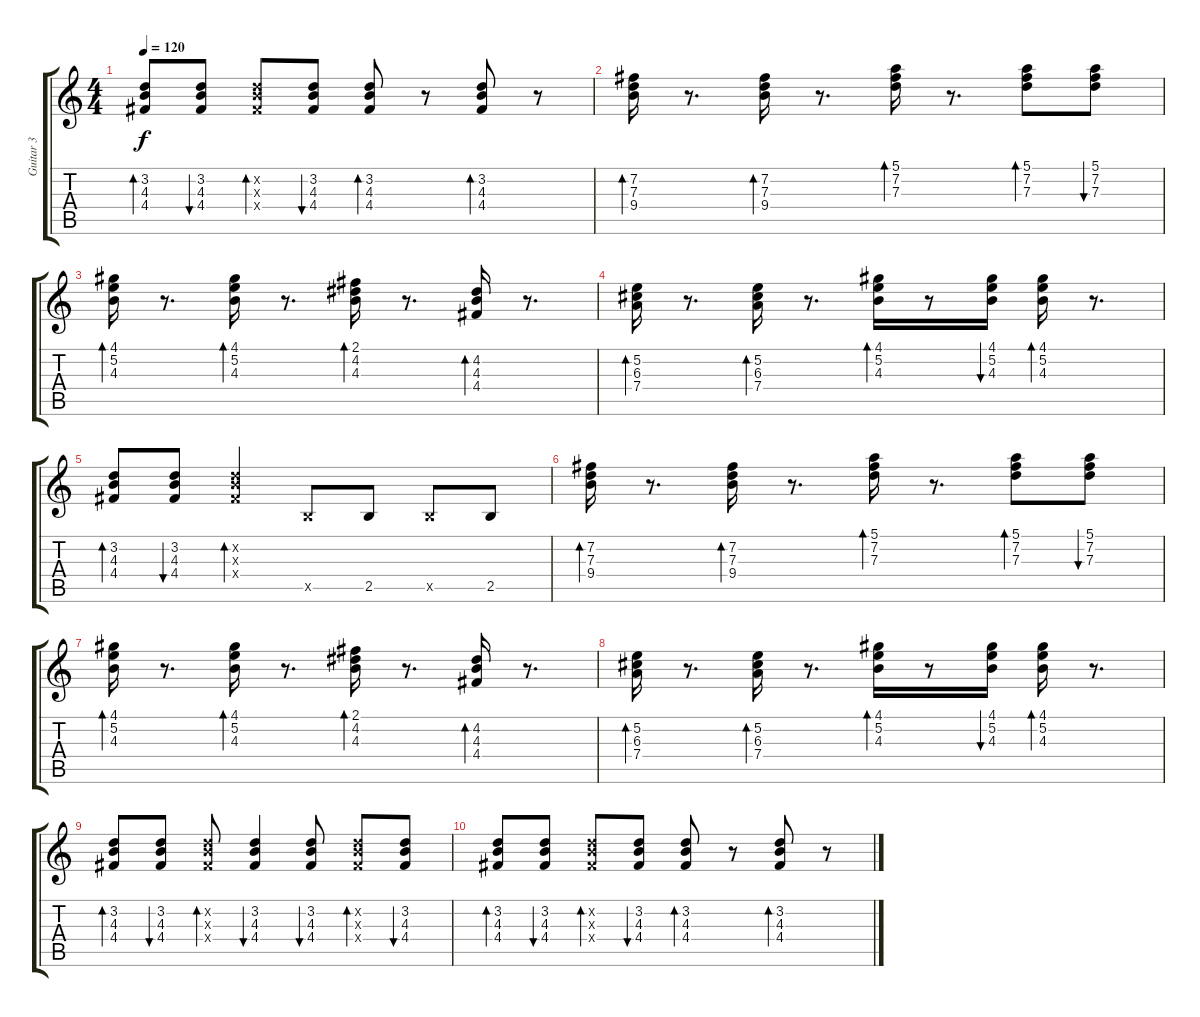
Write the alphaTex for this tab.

\track ("Guitar 3" "Guitar 3") {instrument electricguitarjazz}
\staff {score tabs}
\tuning (E4 B3 G3 D3 A2 E2) {hide}
\ts (4 4)
\tempo 120
\clef g2
\ks c
(3.2 4.3 4.4).8{bd 30 dy f} (3.2 4.3 4.4).8{bu 30} (3.2{x} 4.3{x} 4.4{x}).8{bd 30} (3.2 4.3 4.4).8{bu 30} (3.2 4.3 4.4).8{bd 30} r.8 (3.2 4.3 4.4).8{bd 30} r.8 |
(7.2 7.3 9.4).16{bd 30} r.8{d} (7.2 7.3 9.4).16{bd 30} r.8{d} (5.1 7.2 7.3).16{bd 30} r.8{d} (5.1 7.2 7.3).8{bd 30} (5.1 7.2 7.3).8{bu 30} |
(4.1 5.2 4.3).16{bd 30} r.8{d} (4.1 5.2 4.3).16{bd 30} r.8{d} (2.1 4.2 4.3).16{bd 30} r.8{d} (4.2 4.3 4.4).16{bd 30} r.8{d} |
(5.2 6.3 7.4).16{bd 30} r.8{d} (5.2 6.3 7.4).16{bd 30} r.8{d} (4.1 5.2 4.3).16{bd 30} r.8 (4.1 5.2 4.3).16{bu 30} (4.1 5.2 4.3).16{bd 30} r.8{d} |
(3.2 4.3 4.4).8{bd 30} (3.2 4.3 4.4).8{bu 30} (3.2{x} 4.3{x} 4.4{x}).4{bd 30} 2.5{x}.8 2.5.8 2.5{x}.8 2.5.8 |
(7.2 7.3 9.4).16{bd 30} r.8{d} (7.2 7.3 9.4).16{bd 30} r.8{d} (5.1 7.2 7.3).16{bd 30} r.8{d} (5.1 7.2 7.3).8{bd 30} (5.1 7.2 7.3).8{bu 30} |
(4.1 5.2 4.3).16{bd 30} r.8{d} (4.1 5.2 4.3).16{bd 30} r.8{d} (2.1 4.2 4.3).16{bd 30} r.8{d} (4.2 4.3 4.4).16{bd 30} r.8{d} |
(5.2 6.3 7.4).16{bd 30} r.8{d} (5.2 6.3 7.4).16{bd 30} r.8{d} (4.1 5.2 4.3).16{bd 30} r.8 (4.1 5.2 4.3).16{bu 30} (4.1 5.2 4.3).16{bd 30} r.8{d} |
(3.2 4.3 4.4).8{bd 30} (3.2 4.3 4.4).8{bu 30} (3.2{x} 4.3{x} 4.4{x}).8{bd 30} (3.2 4.3 4.4).4{bu 30} (3.2 4.3 4.4).8{bu 30} (3.2{x} 4.3{x} 4.4{x}).8{bd 30} (3.2 4.3 4.4).8{bu 30} |
(3.2 4.3 4.4).8{bd 30} (3.2 4.3 4.4).8{bu 30} (3.2{x} 4.3{x} 4.4{x}).8{bd 30} (3.2 4.3 4.4).8{bu 30} (3.2 4.3 4.4).8{bd 30} r.8 (3.2 4.3 4.4).8{bd 30} r.8
